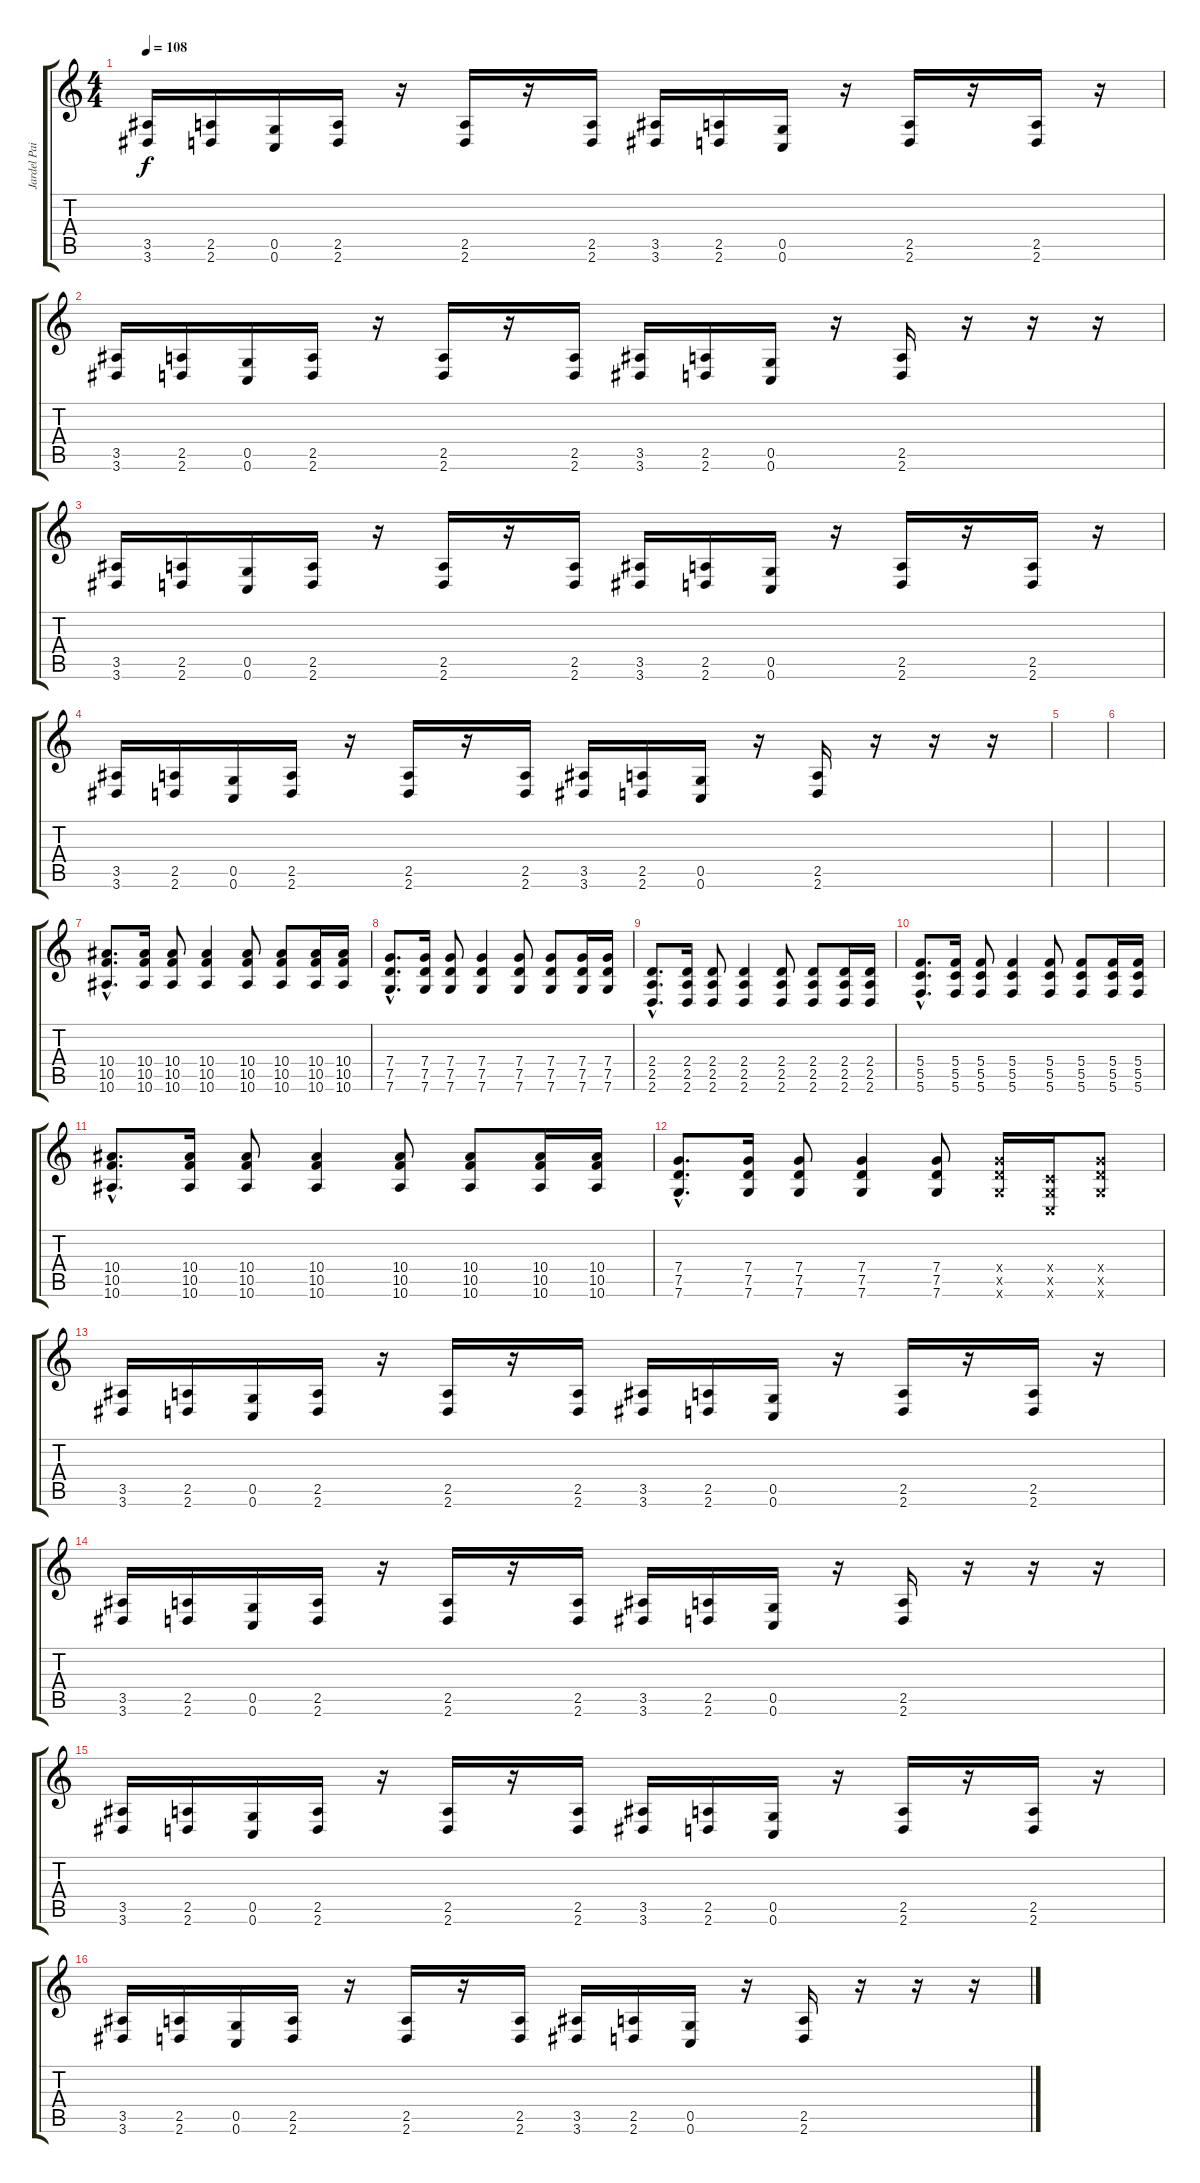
\track ("Jardel Paisante [Guitar]" "Jardel Pai") {instrument distortionguitar}
\staff {score tabs}
\tuning (D4 A3 F3 C3 G2 C2) {hide}
\ts (4 4)
\tempo 108
\clef g2
\ks c
(3.5 3.6).16{dy f volume 16 balance 0 instrument distortionguitar} (2.5 2.6).16 (0.5 0.6).16 (2.5 2.6).16 r.16 (2.5 2.6).16 r.16 (2.5 2.6).16 (3.5 3.6).16 (2.5 2.6).16 (0.5 0.6).16 r.16 (2.5 2.6).16 r.16 (2.5 2.6).16 r.16 |
(3.5 3.6).16 (2.5 2.6).16 (0.5 0.6).16 (2.5 2.6).16 r.16 (2.5 2.6).16 r.16 (2.5 2.6).16 (3.5 3.6).16 (2.5 2.6).16 (0.5 0.6).16 r.16 (2.5 2.6).16 r.16 r.16 r.16 |
(3.5 3.6).16 (2.5 2.6).16 (0.5 0.6).16 (2.5 2.6).16 r.16 (2.5 2.6).16 r.16 (2.5 2.6).16 (3.5 3.6).16 (2.5 2.6).16 (0.5 0.6).16 r.16 (2.5 2.6).16 r.16 (2.5 2.6).16 r.16 |
(3.5 3.6).16 (2.5 2.6).16 (0.5 0.6).16 (2.5 2.6).16 r.16 (2.5 2.6).16 r.16 (2.5 2.6).16 (3.5 3.6).16 (2.5 2.6).16 (0.5 0.6).16 r.16 (2.5 2.6).16 r.16 r.16 r.16 |
|
|
(10.4{hac} 10.5{hac} 10.6{hac}).8{d volume 16 balance 8 instrument distortionguitar} (10.4 10.5 10.6).16 (10.4 10.5 10.6).8 (10.4 10.5 10.6).4 (10.4 10.5 10.6).8 (10.4 10.5 10.6).8 (10.4 10.5 10.6).16 (10.4 10.5 10.6).16 |
(7.4{hac} 7.5{hac} 7.6{hac}).8{d} (7.4 7.5 7.6).16 (7.4 7.5 7.6).8 (7.4 7.5 7.6).4 (7.4 7.5 7.6).8 (7.4 7.5 7.6).8 (7.4 7.5 7.6).16 (7.4 7.5 7.6).16 |
(2.4{hac} 2.5{hac} 2.6{hac}).8{d} (2.4 2.5 2.6).16 (2.4 2.5 2.6).8 (2.4 2.5 2.6).4 (2.4 2.5 2.6).8 (2.4 2.5 2.6).8 (2.4 2.5 2.6).16 (2.4 2.5 2.6).16 |
(5.4{hac} 5.5{hac} 5.6{hac}).8{d} (5.4 5.5 5.6).16 (5.4 5.5 5.6).8 (5.4 5.5 5.6).4 (5.4 5.5 5.6).8 (5.4 5.5 5.6).8 (5.4 5.5 5.6).16 (5.4 5.5 5.6).16 |
(10.4{hac} 10.5{hac} 10.6{hac}).8{d} (10.4 10.5 10.6).16 (10.4 10.5 10.6).8 (10.4 10.5 10.6).4 (10.4 10.5 10.6).8 (10.4 10.5 10.6).8 (10.4 10.5 10.6).16 (10.4 10.5 10.6).16 |
(7.4{hac} 7.5{hac} 7.6{hac}).8{d} (7.4 7.5 7.6).16 (7.4 7.5 7.6).8 (7.4 7.5 7.6).4 (7.4 7.5 7.6).8 (7.4{x} 7.5{x} 7.6{x}).16 (0.4{x} 0.5{x} 0.6{x}).16 (7.4{x} 7.5{x} 7.6{x}).8 |
(3.5 3.6).16{volume 16 balance 8 instrument distortionguitar} (2.5 2.6).16 (0.5 0.6).16 (2.5 2.6).16 r.16 (2.5 2.6).16 r.16 (2.5 2.6).16 (3.5 3.6).16 (2.5 2.6).16 (0.5 0.6).16 r.16 (2.5 2.6).16 r.16 (2.5 2.6).16 r.16 |
(3.5 3.6).16 (2.5 2.6).16 (0.5 0.6).16 (2.5 2.6).16 r.16 (2.5 2.6).16 r.16 (2.5 2.6).16 (3.5 3.6).16 (2.5 2.6).16 (0.5 0.6).16 r.16 (2.5 2.6).16 r.16 r.16 r.16 |
(3.5 3.6).16 (2.5 2.6).16 (0.5 0.6).16 (2.5 2.6).16 r.16 (2.5 2.6).16 r.16 (2.5 2.6).16 (3.5 3.6).16 (2.5 2.6).16 (0.5 0.6).16 r.16 (2.5 2.6).16 r.16 (2.5 2.6).16 r.16 |
(3.5 3.6).16 (2.5 2.6).16 (0.5 0.6).16 (2.5 2.6).16 r.16 (2.5 2.6).16 r.16 (2.5 2.6).16 (3.5 3.6).16 (2.5 2.6).16 (0.5 0.6).16 r.16 (2.5 2.6).16 r.16 r.16 r.16
